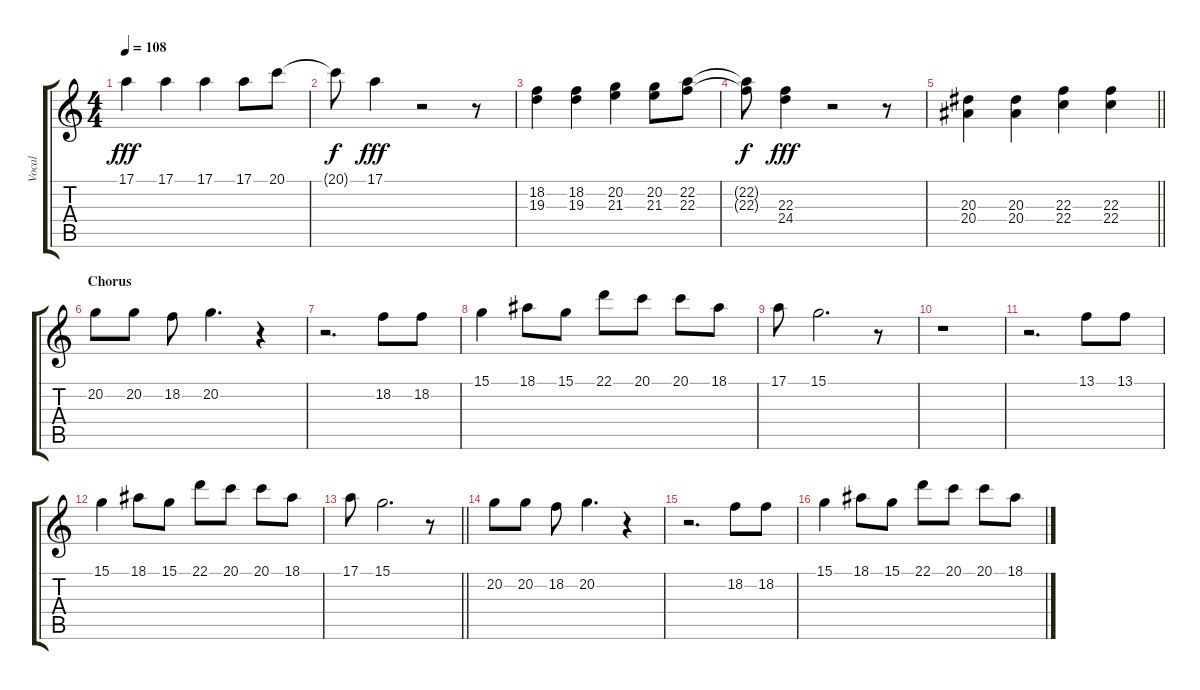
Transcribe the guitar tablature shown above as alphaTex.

\track ("Vocal" "Vocal") {instrument englishhorn}
\staff {score tabs}
\tuning (E4 B3 G3 D3 A2 E2) {hide}
\ts (4 4)
\tempo 108
\clef g2
\ks c
17.1.4{dy fff} 17.1.4 17.1.4 17.1.8 20.1.8 |
20.1{t}.8{dy f} 17.1.4{dy fff} r.2 r.8 |
(18.2 19.3).4 (18.2 19.3).4 (20.2 21.3).4 (20.2 21.3).8 (22.2 22.3).8 |
(22.2{t} 22.3{t}).8{dy f} (22.3 24.4).4{dy fff} r.2 r.8 |
\barLineRight lightlight
(20.3 20.4).4 (20.3 20.4).4 (22.3 22.4).4 (22.3 22.4).4 |
\section ("" "Chorus")
20.2.8 20.2.8 18.2.8 20.2.4{d} r.4 |
r.2{d} 18.2.8 18.2.8 |
15.1.4 18.1.8 15.1.8 22.1.8 20.1.8 20.1.8 18.1.8 |
17.1.8 15.1.2{d} r.8 |
r.1 |
r.2{d} 13.1.8 13.1.8 |
15.1.4 18.1.8 15.1.8 22.1.8 20.1.8 20.1.8 18.1.8 |
\barLineRight lightlight
17.1.8 15.1.2{d} r.8 |
20.2.8 20.2.8 18.2.8 20.2.4{d} r.4 |
r.2{d} 18.2.8 18.2.8 |
15.1.4 18.1.8 15.1.8 22.1.8 20.1.8 20.1.8 18.1.8
